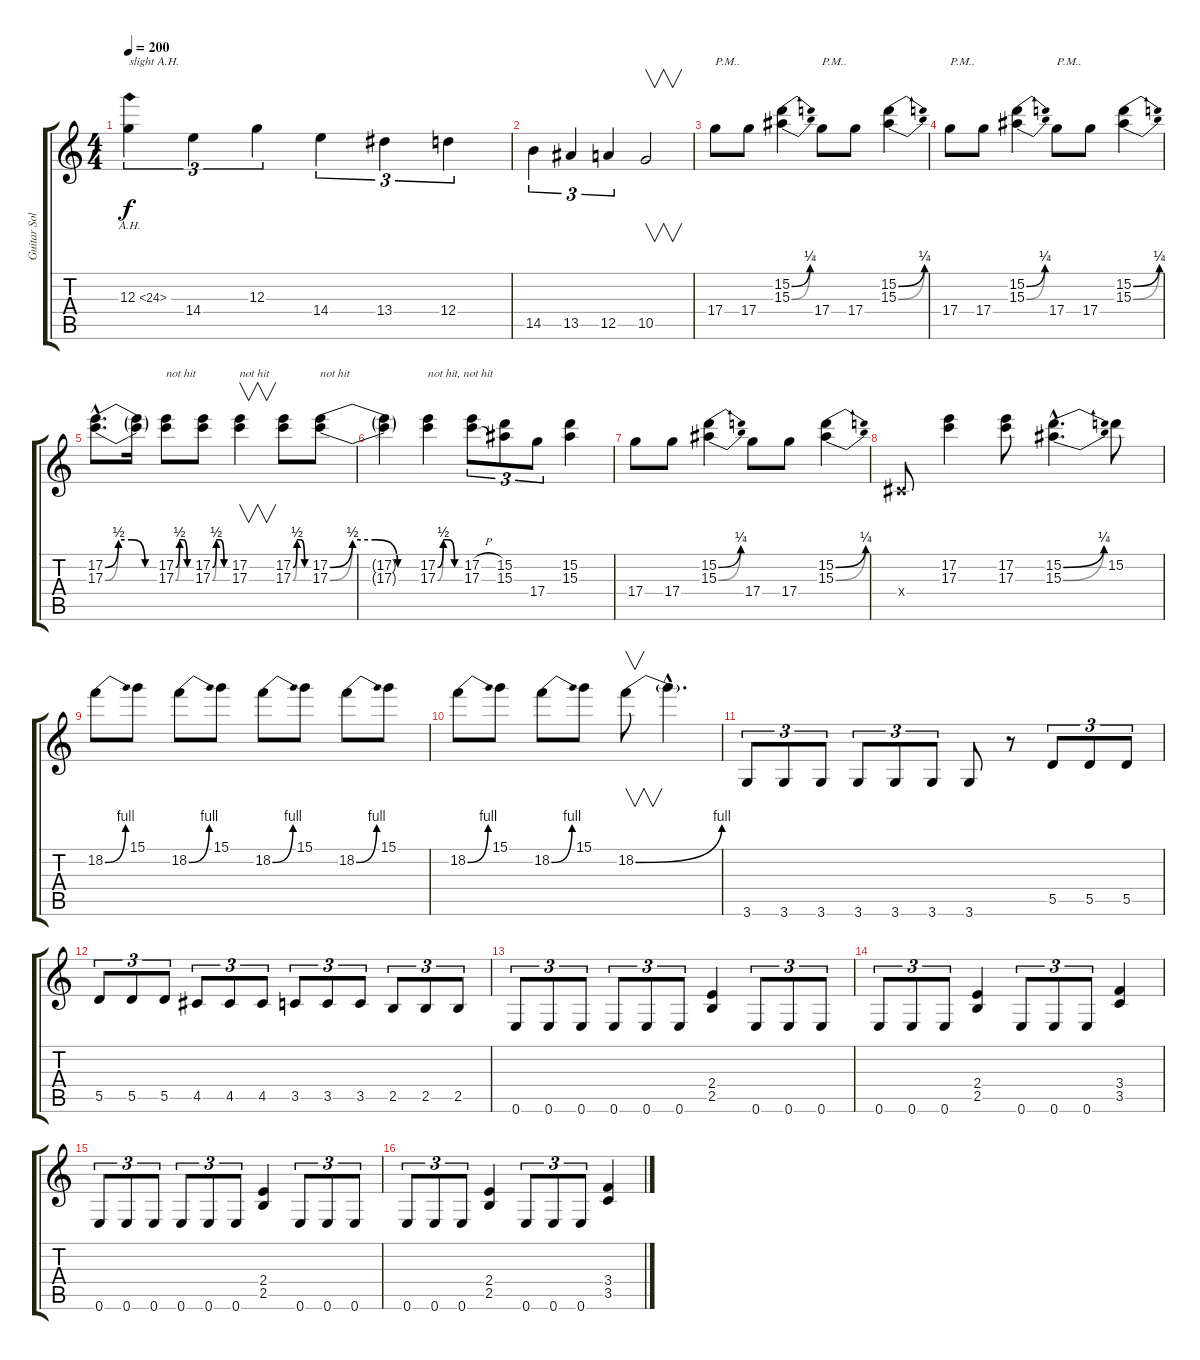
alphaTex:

\track ("Guitar Solo" "Guitar Sol") {instrument distortionguitar}
\staff {score tabs}
\tuning (E4 B3 G3 D3 A2 E2) {hide}
\ts (4 4)
\tempo 200
\clef g2
\ks c
12.3{ah 12}.4{tu (3 2) txt "slight A.H." dy f} 14.4.4{tu (3 2)} 12.3.4{tu (3 2)} 14.4.4{tu (3 2)} 13.4.4{tu (3 2)} 12.4.4{tu (3 2)} |
14.5.4{tu (3 2)} 13.5.4{tu (3 2)} 12.5.4{tu (3 2)} 10.5.2{v} |
17.4.8{txt "P.M.."} 17.4.8 (15.2{be (bend 0 0 60 1)} 15.3{be (bend 0 0 60 2)}).4 17.4.8{txt "P.M.."} 17.4.8 (15.2{be (bend 0 0 60 1)} 15.3{be (bend 0 0 60 2)}).4 |
17.4.8{txt "P.M.."} 17.4.8 (15.2{be (bend 0 0 60 1)} 15.3{be (bend 0 0 60 2)}).4 17.4.8{txt "P.M.."} 17.4.8 (15.2{be (bend 0 0 60 1)} 15.3{be (bend 0 0 60 2)}).4 |
(17.2{be (custom 0 0 15 2 30 2 45 0 60 0) hac} 17.3{be (custom 0 0 15 2 30 2 45 0 60 0) hac}).8{d} (17.2{t} 17.3{t}).16 (17.2{be (custom 0 0 15 2 30 2 45 0 60 0)} 17.3{be (custom 0 0 15 2 30 2 45 0 60 0)}).8{txt "not hit"} (17.2{be (custom 0 0 15 2 30 2 45 0 60 0)} 17.3{be (custom 0 0 15 2 30 2 45 0 60 0)}).8 (17.2 17.3).4{v txt "not hit"} (17.2{be (custom 0 0 15 2 30 2 45 0 60 0)} 17.3{be (custom 0 0 15 2 30 2 45 0 60 0)}).8 (17.2{be (custom 0 0 15 2 30 2 45 0 60 0)} 17.3{be (custom 0 0 15 2 30 2 45 0 60 0)}).8{txt "not hit"} |
(17.2{t} 17.3{t}).4 (17.2{be (custom 0 0 15 2 30 2 45 0 60 0)} 17.3{be (custom 0 0 15 2 30 2 45 0 60 0)}).4{txt "not hit, not hit"} (17.2{h} 17.3{h}).8{tu (3 2)} (15.2 15.3).8{tu (3 2)} 17.4.8{tu (3 2)} (15.2 15.3).4 |
17.4.8 17.4.8 (15.2{be (bend 0 0 60 1)} 15.3{be (bend 0 0 60 2)}).4 17.4.8 17.4.8 (15.2{be (bend 0 0 60 1)} 15.3{be (bend 0 0 60 2)}).4 |
-1.4{x}.8 (17.2 17.3).4 (17.2 17.3).8 (15.2{be (bend 0 0 60 1) hac} 15.3{be (bend 0 0 60 2) hac}).4{d} 15.2.8 |
18.2{be (bend 0 0 60 4)}.8 15.1.8 18.2{be (bend 0 0 60 4)}.8 15.1.8 18.2{be (bend 0 0 60 4)}.8 15.1.8 18.2{be (bend 0 0 60 4)}.8 15.1.8 |
18.2{be (bend 0 0 60 4)}.8 15.1.8 18.2{be (bend 0 0 60 4)}.8 15.1.8 18.2{be (bend 0 0 60 4)}.8{v} 18.2{hac t}.4{d} |
3.6.8{tu (3 2)} 3.6.8{tu (3 2)} 3.6.8{tu (3 2)} 3.6.8{tu (3 2)} 3.6.8{tu (3 2)} 3.6.8{tu (3 2)} 3.6.8 r.8 5.5.8{tu (3 2)} 5.5.8{tu (3 2)} 5.5.8{tu (3 2)} |
5.5.8{tu (3 2)} 5.5.8{tu (3 2)} 5.5.8{tu (3 2)} 4.5.8{tu (3 2)} 4.5.8{tu (3 2)} 4.5.8{tu (3 2)} 3.5.8{tu (3 2)} 3.5.8{tu (3 2)} 3.5.8{tu (3 2)} 2.5.8{tu (3 2)} 2.5.8{tu (3 2)} 2.5.8{tu (3 2)} |
0.6.8{tu (3 2)} 0.6.8{tu (3 2)} 0.6.8{tu (3 2)} 0.6.8{tu (3 2)} 0.6.8{tu (3 2)} 0.6.8{tu (3 2)} (2.4 2.5).4 0.6.8{tu (3 2)} 0.6.8{tu (3 2)} 0.6.8{tu (3 2)} |
0.6.8{tu (3 2)} 0.6.8{tu (3 2)} 0.6.8{tu (3 2)} (2.4 2.5).4 0.6.8{tu (3 2)} 0.6.8{tu (3 2)} 0.6.8{tu (3 2)} (3.4 3.5).4 |
0.6.8{tu (3 2)} 0.6.8{tu (3 2)} 0.6.8{tu (3 2)} 0.6.8{tu (3 2)} 0.6.8{tu (3 2)} 0.6.8{tu (3 2)} (2.4 2.5).4 0.6.8{tu (3 2)} 0.6.8{tu (3 2)} 0.6.8{tu (3 2)} |
0.6.8{tu (3 2)} 0.6.8{tu (3 2)} 0.6.8{tu (3 2)} (2.4 2.5).4 0.6.8{tu (3 2)} 0.6.8{tu (3 2)} 0.6.8{tu (3 2)} (3.4 3.5).4
